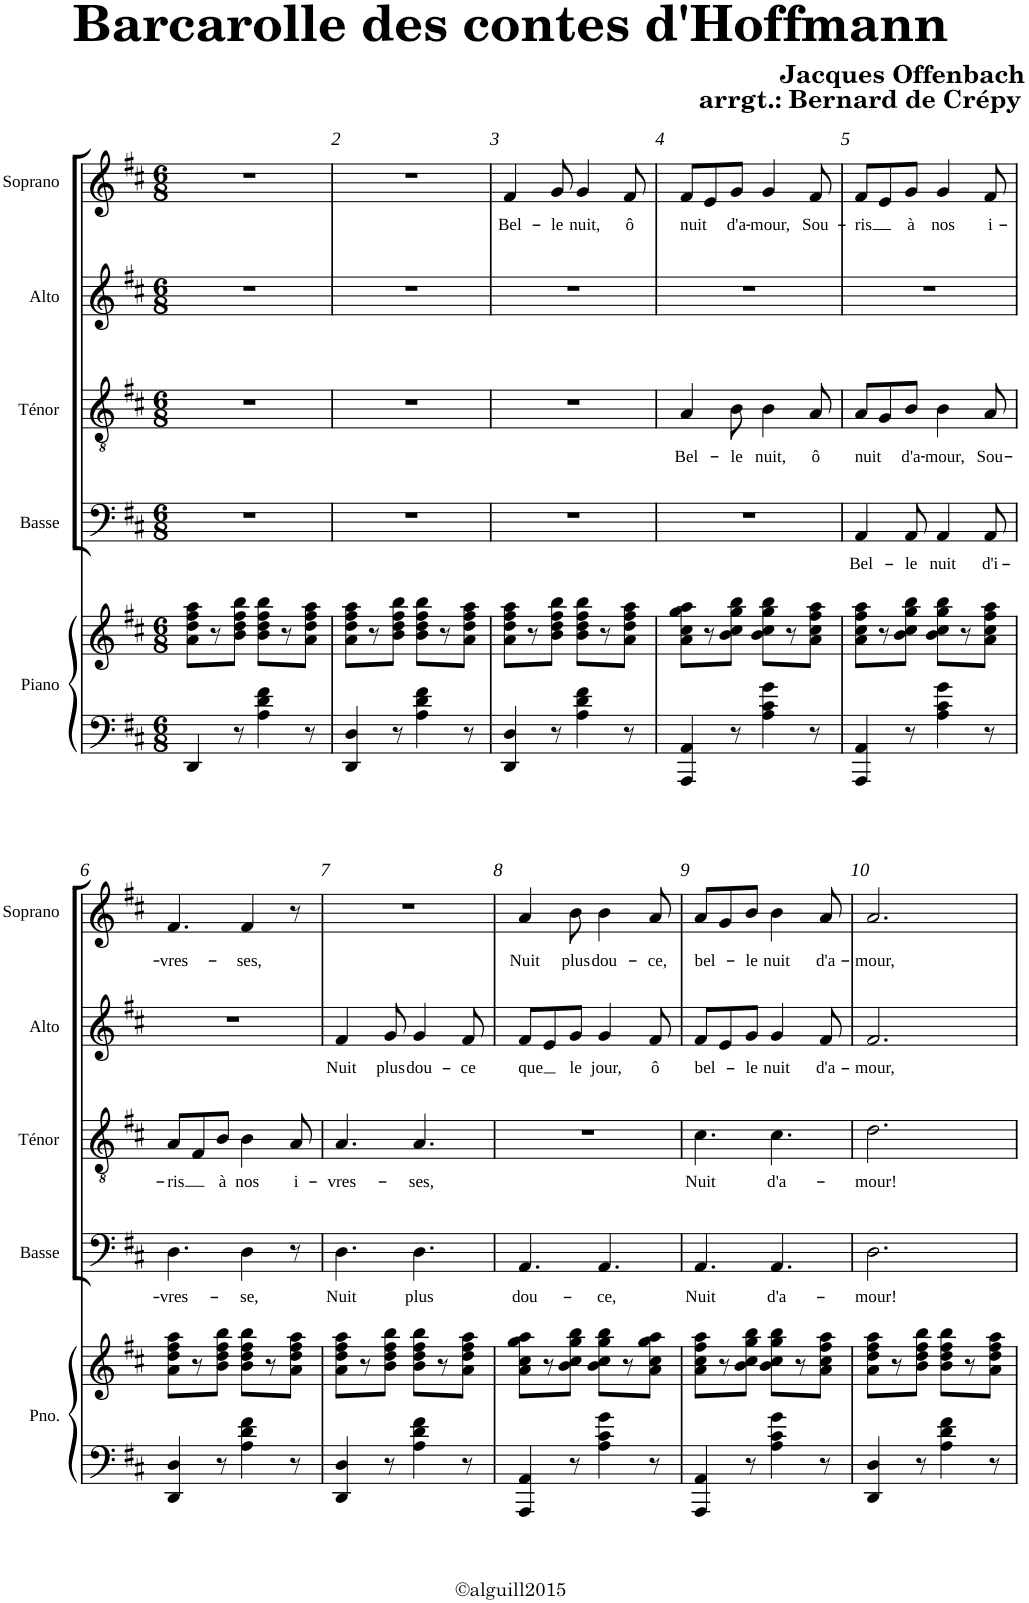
**kern	**kern	**kern	**text	**kern	**text	**kern	**text	**kern	**text
*part5	*part5	*part4	*part4	*part3	*part3	*part2	*part2	*part1	*part1
*staff6	*staff5	*staff4	*staff4	*staff3	*staff3	*staff2	*staff2	*staff1	*staff1
*I"Piano	*	*I"Basse	*	*I"Ténor	*	*I"Alto	*	*I"Soprano	*
*I'Pno.	*	*I'Basse	*	*I'Ténor	*	*I'Alto	*	*I'Soprano	*
*clefF4	*clefG2	*clefF4	*	*clefGv2	*	*clefG2	*	*clefG2	*
*k[f#c#]	*k[f#c#]	*k[f#c#]	*	*k[f#c#]	*	*k[f#c#]	*	*k[f#c#]	*
*D:	*D:	*D:	*	*D:	*	*D:	*	*D:	*
*M6/8	*M6/8	*M6/8	*	*M6/8	*	*M6/8	*	*M6/8	*
=1	=1	=1	=1	=1	=1	=1	=1	=1	=1
4DD/	8a\ 8dd\ 8ff#\ 8aa\L	2.r	.	2.r	.	2.r	.	2.r	.
.	8r	.	.	.	.	.	.	.	.
8r	8b\ 8dd\ 8ff#\ 8bb\J	.	.	.	.	.	.	.	.
4A\ 4d\ 4f#\	8b\ 8dd\ 8ff#\ 8bb\L	.	.	.	.	.	.	.	.
.	8r	.	.	.	.	.	.	.	.
8r	8a\ 8dd\ 8ff#\ 8aa\J	.	.	.	.	.	.	.	.
=2	=2	=2	=2	=2	=2	=2	=2	=2	=2
4DD/ 4D/	8a\ 8dd\ 8ff#\ 8aa\L	2.r	.	2.r	.	2.r	.	2.r	.
.	8r	.	.	.	.	.	.	.	.
8r	8b\ 8dd\ 8ff#\ 8bb\J	.	.	.	.	.	.	.	.
4A\ 4d\ 4f#\	8b\ 8dd\ 8ff#\ 8bb\L	.	.	.	.	.	.	.	.
.	8r	.	.	.	.	.	.	.	.
8r	8a\ 8dd\ 8ff#\ 8aa\J	.	.	.	.	.	.	.	.
=3	=3	=3	=3	=3	=3	=3	=3	=3	=3
!	!	!	!	!	!	!	!	!	!LO:LY:b
4DD/ 4D/	8a\ 8dd\ 8ff#\ 8aa\L	2.r	.	2.r	.	2.r	.	4f#/	Bel-
.	8r	.	.	.	.	.	.	.	.
!	!	!	!	!	!	!	!	!	!LO:LY:b
8r	8b\ 8dd\ 8ff#\ 8bb\J	.	.	.	.	.	.	8g/	-le
!	!	!	!	!	!	!	!	!	!LO:LY:b
4A\ 4d\ 4f#\	8b\ 8dd\ 8ff#\ 8bb\L	.	.	.	.	.	.	4g/	nuit,
.	8r	.	.	.	.	.	.	.	.
!	!	!	!	!	!	!	!	!	!LO:LY:b
8r	8a\ 8dd\ 8ff#\ 8aa\J	.	.	.	.	.	.	8f#/	ô
=4	=4	=4	=4	=4	=4	=4	=4	=4	=4
!	!	!	!	!	!LO:LY:b	!	!	!	!LO:LY:b
4AAA/ 4AA/	8a\ 8cc#\ 8gg\ 8aa\L	2.r	.	4A/	Bel-	2.r	.	8f#/L	nuit
.	8r	.	.	.	.	.	.	8e/	.
!	!	!	!	!	!LO:LY:b	!	!	!	!LO:LY:b
8r	8b\ 8cc#\ 8gg\ 8bb\J	.	.	8B\	-le	.	.	8g/J	d'a-
!	!	!	!	!	!LO:LY:b	!	!	!	!LO:LY:b
4A\ 4c#\ 4g\	8b\ 8cc#\ 8gg\ 8bb\L	.	.	4B\	nuit,	.	.	4g/	-mour,
.	8r	.	.	.	.	.	.	.	.
!	!	!	!	!	!LO:LY:b	!	!	!	!LO:LY:b
8r	8a\ 8cc#\ 8ff#\ 8aa\J	.	.	8A/	ô	.	.	8f#/	Sou-
=5	=5	=5	=5	=5	=5	=5	=5	=5	=5
!	!	!	!LO:LY:b	!	!LO:LY:b	!	!	!	!LO:LY:b
4AAA/ 4AA/	8a\ 8cc#\ 8ff#\ 8aa\L	4AA/	Bel-	8A/L	nuit	2.r	.	8f#/L	-ris
.	8r	.	.	8G/	.	.	.	8e/	.
!	!	!	!LO:LY:b	!	!LO:LY:b	!	!	!	!LO:LY:b
8r	8b\ 8cc#\ 8gg\ 8bb\J	8AA/	-le	8B/J	d'a-	.	.	8g/J	à
!	!	!	!LO:LY:b	!	!LO:LY:b	!	!	!	!LO:LY:b
4A\ 4c#\ 4g\	8b\ 8cc#\ 8gg\ 8bb\L	4AA/	nuit	4B\	-mour,	.	.	4g/	nos
.	8r	.	.	.	.	.	.	.	.
!	!	!	!LO:LY:b	!	!LO:LY:b	!	!	!	!LO:LY:b
8r	8a\ 8cc#\ 8ff#\ 8aa\J	8AA/	d'i-	8A/	Sou-	.	.	8f#/	i-
!!LO:LB:g=z
=6	=6	=6	=6	=6	=6	=6	=6	=6	=6
!	!	!	!LO:LY:b	!	!LO:LY:b	!	!	!	!LO:LY:b
4DD/ 4D/	8a\ 8dd\ 8ff#\ 8aa\L	4.D\	-vres-	8A/L	-ris	2.r	.	4.f#/	-vres-
.	8r	.	.	8F#/	.	.	.	.	.
!	!	!	!	!	!LO:LY:b	!	!	!	!
8r	8b\ 8dd\ 8ff#\ 8bb\J	.	.	8B/J	à	.	.	.	.
!	!	!	!LO:LY:b	!	!LO:LY:b	!	!	!	!LO:LY:b
4A\ 4d\ 4f#\	8b\ 8dd\ 8ff#\ 8bb\L	4D\	-se,	4B\	nos	.	.	4f#/	-ses,
.	8r	.	.	.	.	.	.	.	.
!	!	!	!	!	!LO:LY:b	!	!	!	!
8r	8a\ 8dd\ 8ff#\ 8aa\J	8r	.	8A/	i-	.	.	8r	.
=7	=7	=7	=7	=7	=7	=7	=7	=7	=7
!	!	!	!LO:LY:b	!	!LO:LY:b	!	!LO:LY:b	!	!
4DD/ 4D/	8a\ 8dd\ 8ff#\ 8aa\L	4.D\	Nuit	4.A/	-vres-	4f#/	Nuit	2.r	.
.	8r	.	.	.	.	.	.	.	.
!	!	!	!	!	!	!	!LO:LY:b	!	!
8r	8b\ 8dd\ 8ff#\ 8bb\J	.	.	.	.	8g/	plus	.	.
!	!	!	!LO:LY:b	!	!LO:LY:b	!	!LO:LY:b	!	!
4A\ 4d\ 4f#\	8b\ 8dd\ 8ff#\ 8bb\L	4.D\	plus	4.A/	-ses,	4g/	dou-	.	.
.	8r	.	.	.	.	.	.	.	.
!	!	!	!	!	!	!	!LO:LY:b	!	!
8r	8a\ 8dd\ 8ff#\ 8aa\J	.	.	.	.	8f#/	-ce	.	.
=8	=8	=8	=8	=8	=8	=8	=8	=8	=8
!	!	!	!LO:LY:b	!	!	!	!LO:LY:b	!	!LO:LY:b
4AAA/ 4AA/	8a\ 8cc#\ 8gg\ 8aa\L	4.AA/	dou-	2.r	.	8f#/L	que	4a/	Nuit
.	8r	.	.	.	.	8e/	.	.	.
!	!	!	!	!	!	!	!LO:LY:b	!	!LO:LY:b
8r	8b\ 8cc#\ 8gg\ 8bb\J	.	.	.	.	8g/J	le	8b\	plus
!	!	!	!LO:LY:b	!	!	!	!LO:LY:b	!	!LO:LY:b
4A\ 4c#\ 4g\	8b\ 8cc#\ 8gg\ 8bb\L	4.AA/	-ce,	.	.	4g/	jour,	4b\	dou-
.	8r	.	.	.	.	.	.	.	.
!	!	!	!	!	!	!	!LO:LY:b	!	!LO:LY:b
8r	8a\ 8cc#\ 8gg\ 8aa\J	.	.	.	.	8f#/	ô	8a/	-ce,
=9	=9	=9	=9	=9	=9	=9	=9	=9	=9
!	!	!	!LO:LY:b	!	!LO:LY:b	!	!LO:LY:b	!	!LO:LY:b
4AAA/ 4AA/	8a\ 8cc#\ 8ff#\ 8aa\L	4.AA/	Nuit	4.c#\	Nuit	8f#/L	bel-	8a/L	bel-
.	8r	.	.	.	.	8e/	.	8g/	.
!	!	!	!	!	!	!	!LO:LY:b	!	!LO:LY:b
8r	8b\ 8cc#\ 8gg\ 8bb\J	.	.	.	.	8g/J	-le	8b/J	-le
!	!	!	!LO:LY:b	!	!LO:LY:b	!	!LO:LY:b	!	!LO:LY:b
4A\ 4c#\ 4g\	8b\ 8cc#\ 8gg\ 8bb\L	4.AA/	d'a-	4.c#\	d'a-	4g/	nuit	4b\	nuit
.	8r	.	.	.	.	.	.	.	.
!	!	!	!	!	!	!	!LO:LY:b	!	!LO:LY:b
8r	8a\ 8cc#\ 8ff#\ 8aa\J	.	.	.	.	8f#/	d'a-	8a/	d'a-
=10	=10	=10	=10	=10	=10	=10	=10	=10	=10
!	!	!	!LO:LY:b	!	!LO:LY:b	!	!LO:LY:b	!	!LO:LY:b
4DD/ 4D/	8a\ 8dd\ 8ff#\ 8aa\L	2.D\	-mour!	2.d\	-mour!	2.f#/	-mour,	2.a/	-mour,
.	8r	.	.	.	.	.	.	.	.
8r	8b\ 8dd\ 8ff#\ 8bb\J	.	.	.	.	.	.	.	.
4A\ 4d\ 4f#\	8b\ 8dd\ 8ff#\ 8bb\L	.	.	.	.	.	.	.	.
.	8r	.	.	.	.	.	.	.	.
8r	8a\ 8dd\ 8ff#\ 8aa\J	.	.	.	.	.	.	.	.
=	=	=	=	=	=	=	=	=	=
*-	*-	*-	*-	*-	*-	*-	*-	*-	*-
